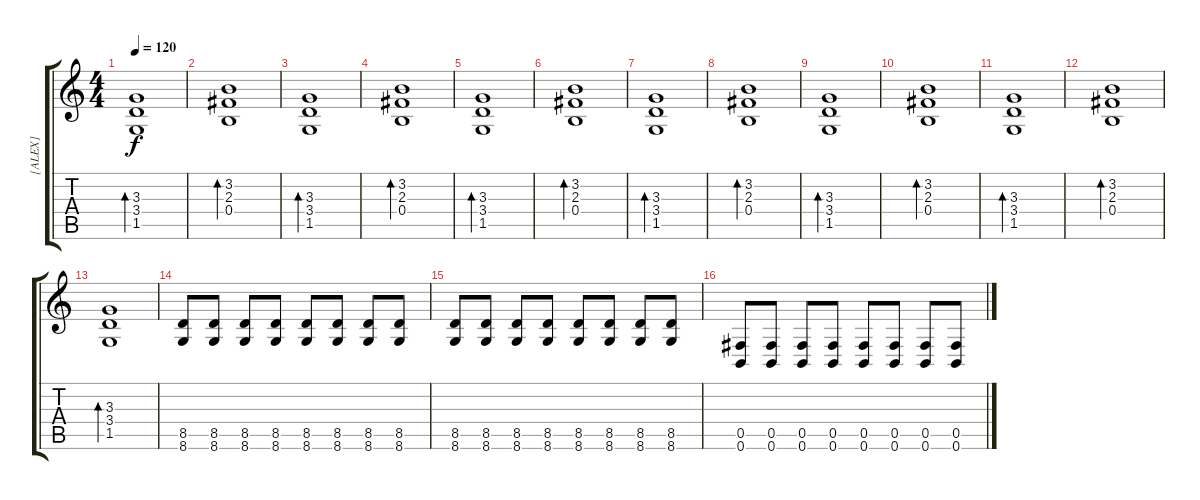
\track ("[ALEX]" "[ALEX]") {instrument distortionguitar}
\staff {score tabs}
\tuning (Db4 Ab3 E3 B2 Gb2 B1) {hide}
\ts (4 4)
\tempo 120
\clef g2
\ks c
(3.3 3.4 1.5).1{bd 120 dy f} |
(3.2 2.3 0.4).1{bd 120} |
(3.3 3.4 1.5).1{bd 120} |
(3.2 2.3 0.4).1{bd 120} |
(3.3 3.4 1.5).1{bd 120} |
(3.2 2.3 0.4).1{bd 120} |
(3.3 3.4 1.5).1{bd 120} |
(3.2 2.3 0.4).1{bd 120} |
(3.3 3.4 1.5).1{bd 120} |
(3.2 2.3 0.4).1{bd 120} |
(3.3 3.4 1.5).1{bd 120} |
(3.2 2.3 0.4).1{bd 120} |
(3.3 3.4 1.5).1{bd 120} |
(8.5 8.6).8{instrument distortionguitar} (8.5 8.6).8 (8.5 8.6).8 (8.5 8.6).8 (8.5 8.6).8 (8.5 8.6).8 (8.5 8.6).8 (8.5 8.6).8 |
(8.5 8.6).8 (8.5 8.6).8 (8.5 8.6).8 (8.5 8.6).8 (8.5 8.6).8 (8.5 8.6).8 (8.5 8.6).8 (8.5 8.6).8 |
(0.5 0.6).8 (0.5 0.6).8 (0.5 0.6).8 (0.5 0.6).8 (0.5 0.6).8 (0.5 0.6).8 (0.5 0.6).8 (0.5 0.6).8
